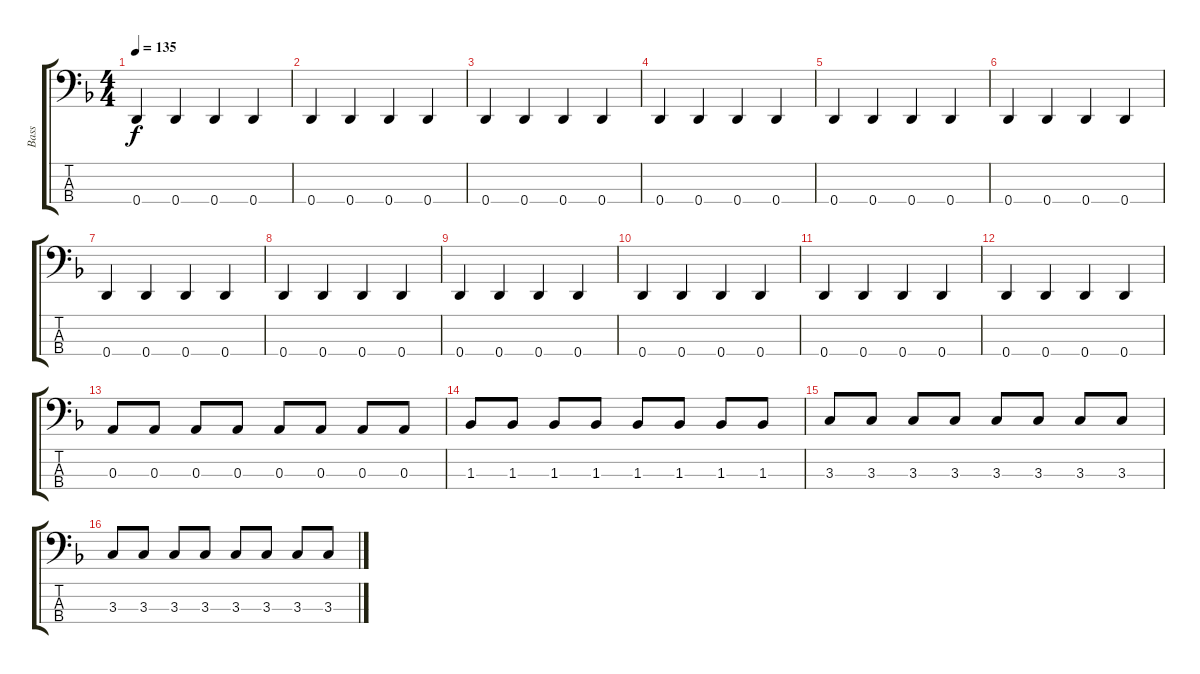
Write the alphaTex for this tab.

\track ("Bass" "Bass") {instrument electricbasspick}
\staff {score tabs}
\tuning (G2 D2 A1 D1) {hide}
\ts (4 4)
\tempo 135
\clef f4
\ks f
0.4.4{dy f} 0.4.4 0.4.4 0.4.4 |
0.4.4 0.4.4 0.4.4 0.4.4 |
0.4.4 0.4.4 0.4.4 0.4.4 |
0.4.4 0.4.4 0.4.4 0.4.4 |
0.4.4 0.4.4 0.4.4 0.4.4 |
0.4.4 0.4.4 0.4.4 0.4.4 |
0.4.4 0.4.4 0.4.4 0.4.4 |
0.4.4 0.4.4 0.4.4 0.4.4 |
0.4.4 0.4.4 0.4.4 0.4.4 |
0.4.4 0.4.4 0.4.4 0.4.4 |
0.4.4 0.4.4 0.4.4 0.4.4 |
0.4.4 0.4.4 0.4.4 0.4.4 |
0.3.8 0.3.8 0.3.8 0.3.8 0.3.8 0.3.8 0.3.8 0.3.8 |
1.3.8 1.3.8 1.3.8 1.3.8 1.3.8 1.3.8 1.3.8 1.3.8 |
3.3.8 3.3.8 3.3.8 3.3.8 3.3.8 3.3.8 3.3.8 3.3.8 |
3.3.8 3.3.8 3.3.8 3.3.8 3.3.8 3.3.8 3.3.8 3.3.8
